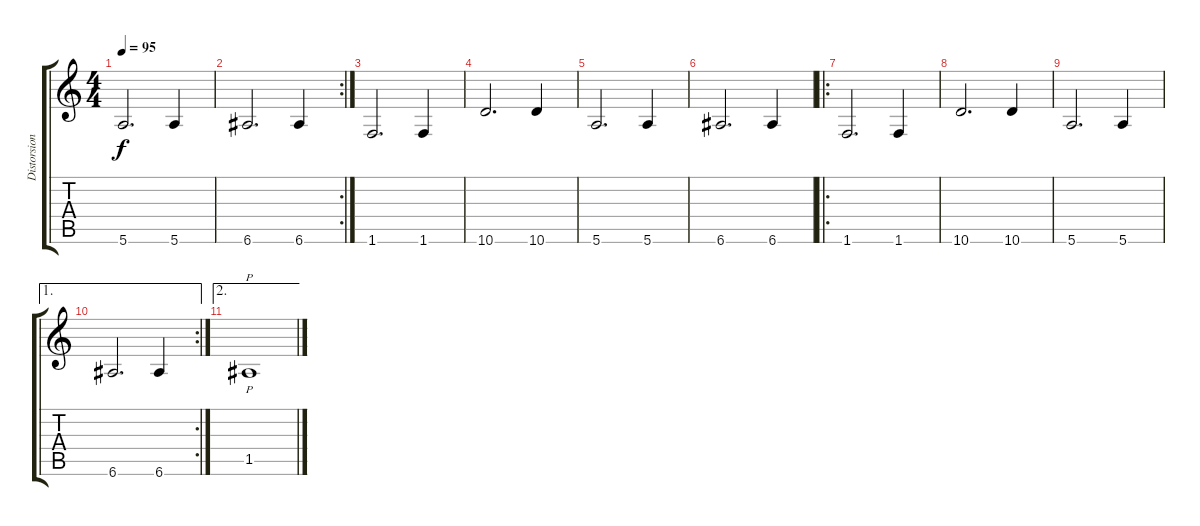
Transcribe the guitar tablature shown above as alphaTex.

\track ("Distorsion" "Distorsion") {instrument distortionguitar}
\staff {score tabs}
\tuning (E4 B3 G3 D3 A2 E2) {hide}
\ts (4 4)
\tempo 95
\clef g2
\ks c
5.6.2{d dy f} 5.6.4 |
\rc 2
6.6.2{d} 6.6.4 |
1.6.2{d} 1.6.4 |
10.6.2{d} 10.6.4 |
5.6.2{d} 5.6.4 |
6.6.2{d} 6.6.4 |
\ro
1.6.2{d} 1.6.4 |
10.6.2{d} 10.6.4 |
5.6.2{d} 5.6.4 |
\ae 1
\rc 2
6.6.2{d} 6.6.4 |
\ae 2
1.5.1{p}
